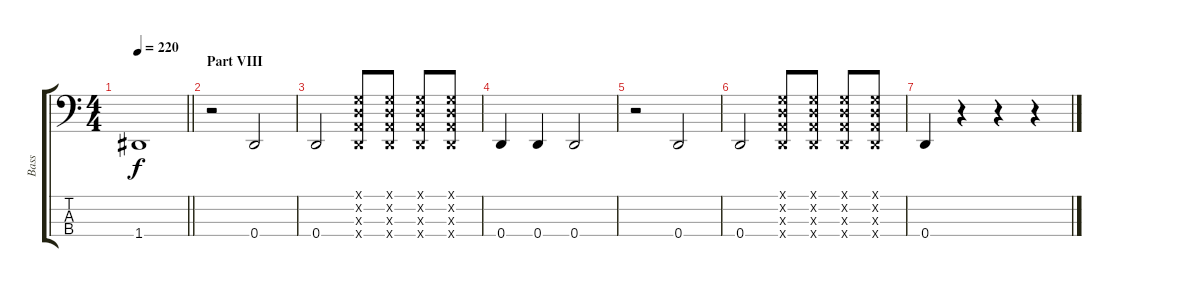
\track ("Bass" "Bass") {instrument electricbasspick}
\staff {score tabs}
\tuning (G2 D2 A1 D1) {hide}
\ts (4 4)
\tempo 220
\clef f4
\barLineRight lightlight
\ks c
1.4{t}.1{dy f} |
\section ("" "Part VIII")
r.2 0.4.2 |
0.4.2 (0.1{x} 0.2{x} 0.3{x} 0.4{x}).8 (0.1{x} 0.2{x} 0.3{x} 0.4{x}).8 (0.1{x} 0.2{x} 0.3{x} 0.4{x}).8 (0.1{x} 0.2{x} 0.3{x} 0.4{x}).8 |
0.4.4 0.4.4 0.4.2 |
r.2 0.4.2 |
0.4.2 (0.1{x} 0.2{x} 0.3{x} 0.4{x}).8 (0.1{x} 0.2{x} 0.3{x} 0.4{x}).8 (0.1{x} 0.2{x} 0.3{x} 0.4{x}).8 (0.1{x} 0.2{x} 0.3{x} 0.4{x}).8 |
0.4.4 r.4 r.4 r.4
